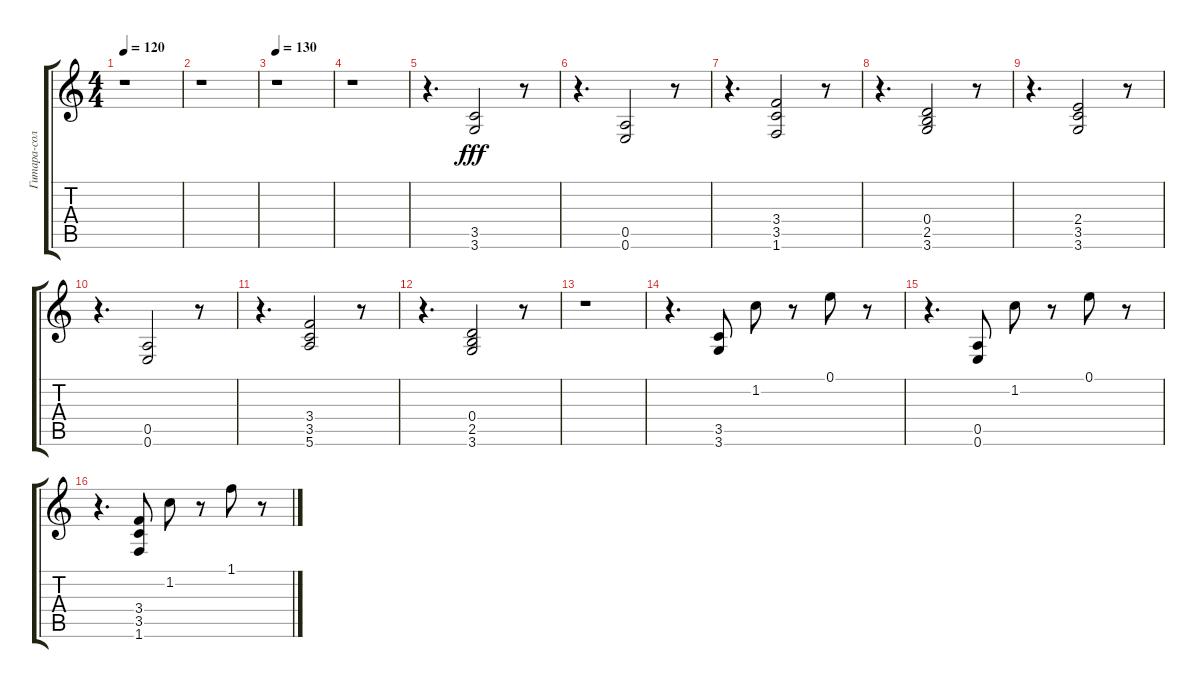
\track ("Гитара-соло" "Гитара-сол") {instrument overdrivenguitar}
\staff {score tabs}
\tuning (E4 B3 G3 D3 A2 E2) {hide}
\ts (4 4)
\tempo 120
\clef g2
\ks c
r.1{dy fff} |
r.1 |
\tempo 130
r.1 |
r.1 |
r.4{d} (3.5 3.6).2 r.8 |
r.4{d} (0.5 0.6).2 r.8 |
r.4{d} (3.4 3.5 1.6).2 r.8 |
r.4{d} (0.4 2.5 3.6).2 r.8 |
r.4{d} (2.4 3.5 3.6).2 r.8 |
r.4{d} (0.5 0.6).2 r.8 |
r.4{d} (3.4 3.5 5.6).2 r.8 |
r.4{d} (0.4 2.5 3.6).2 r.8 |
r.1 |
r.4{d} (3.5 3.6).8 1.2.8 r.8 0.1.8 r.8 |
r.4{d} (0.5 0.6).8 1.2.8 r.8 0.1.8 r.8 |
r.4{d} (3.4 3.5 1.6).8 1.2.8 r.8 1.1.8 r.8
